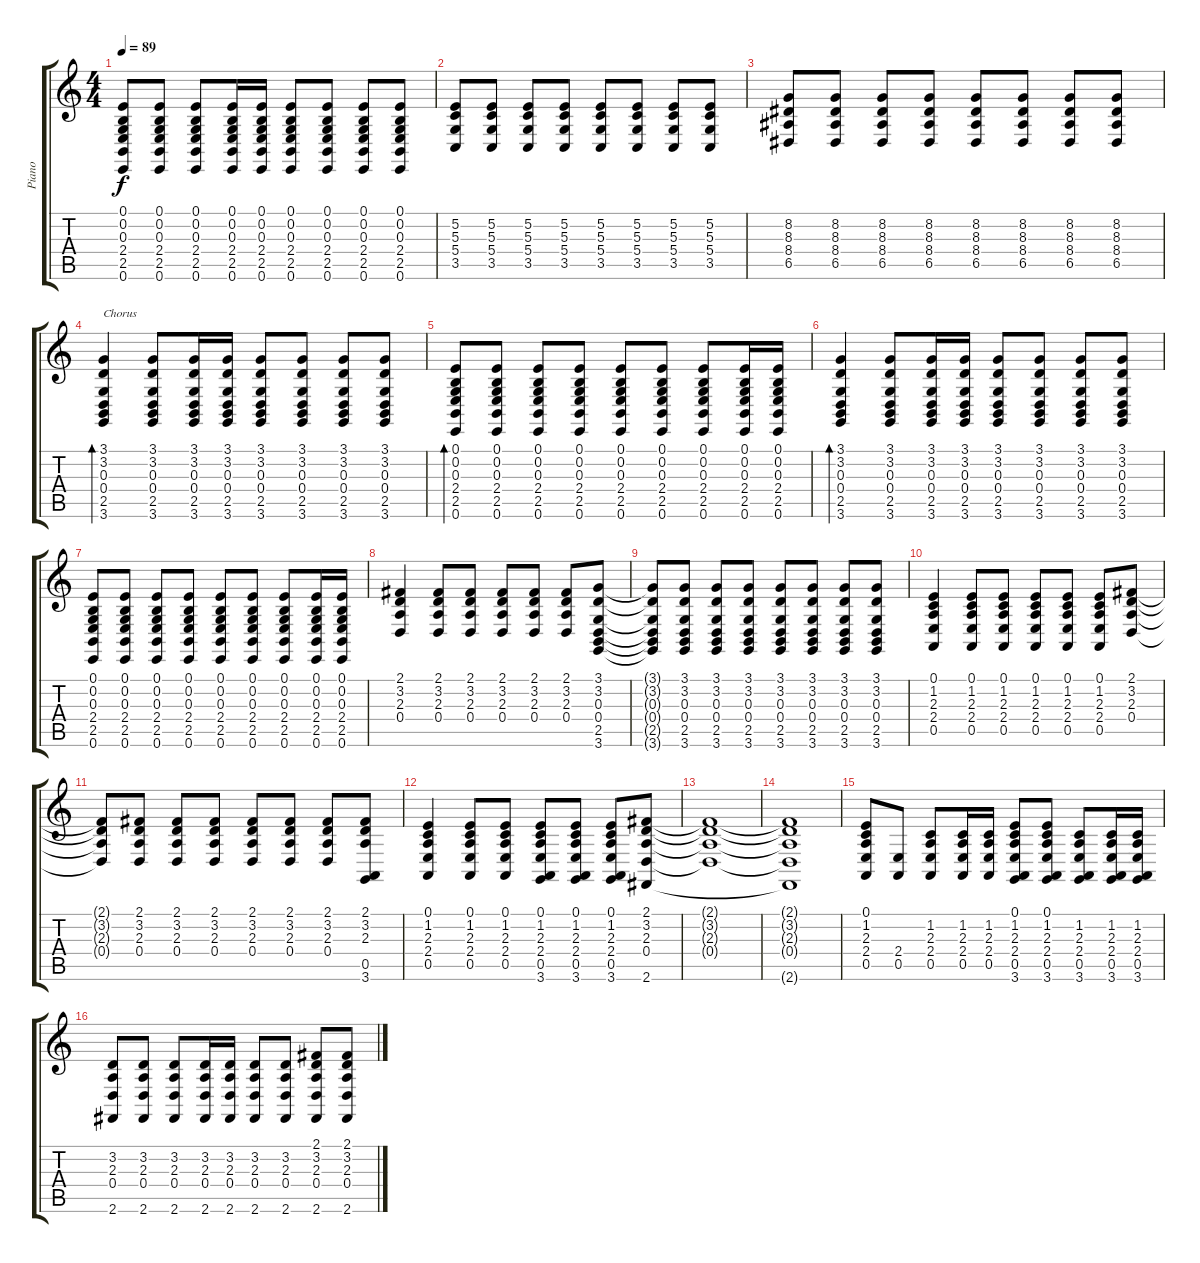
\track ("Piano" "Piano") {instrument brightacousticpiano}
\staff {score tabs}
\tuning (E4 B3 G3 D3 A2 E2) {hide}
\ts (4 4)
\tempo 89
\clef g2
\ks c
(0.1 0.2 0.3 2.4 2.5 0.6).8{dy f} (0.1 0.2 0.3 2.4 2.5 0.6).8 (0.1 0.2 0.3 2.4 2.5 0.6).8 (0.1 0.2 0.3 2.4 2.5 0.6).16 (0.1 0.2 0.3 2.4 2.5 0.6).16 (0.1 0.2 0.3 2.4 2.5 0.6).8 (0.1 0.2 0.3 2.4 2.5 0.6).8 (0.1 0.2 0.3 2.4 2.5 0.6).8 (0.1 0.2 0.3 2.4 2.5 0.6).8 |
(5.2 5.3 5.4 3.5).8 (5.2 5.3 5.4 3.5).8 (5.2 5.3 5.4 3.5).8 (5.2 5.3 5.4 3.5).8 (5.2 5.3 5.4 3.5).8 (5.2 5.3 5.4 3.5).8 (5.2 5.3 5.4 3.5).8 (5.2 5.3 5.4 3.5).8 |
(8.2 8.3 8.4 6.5).8 (8.2 8.3 8.4 6.5).8 (8.2 8.3 8.4 6.5).8 (8.2 8.3 8.4 6.5).8 (8.2 8.3 8.4 6.5).8 (8.2 8.3 8.4 6.5).8 (8.2 8.3 8.4 6.5).8 (8.2 8.3 8.4 6.5).8 |
(3.1 3.2 0.3 0.4 2.5 3.6).4{bd 60 txt "Chorus"} (3.1 3.2 0.3 0.4 2.5 3.6).8 (3.1 3.2 0.3 0.4 2.5 3.6).16 (3.1 3.2 0.3 0.4 2.5 3.6).16 (3.1 3.2 0.3 0.4 2.5 3.6).8 (3.1 3.2 0.3 0.4 2.5 3.6).8 (3.1 3.2 0.3 0.4 2.5 3.6).8 (3.1 3.2 0.3 0.4 2.5 3.6).8 |
(0.1 0.2 0.3 2.4 2.5 0.6).8{bd 60} (0.1 0.2 0.3 2.4 2.5 0.6).8 (0.1 0.2 0.3 2.4 2.5 0.6).8 (0.1 0.2 0.3 2.4 2.5 0.6).8 (0.1 0.2 0.3 2.4 2.5 0.6).8 (0.1 0.2 0.3 2.4 2.5 0.6).8 (0.1 0.2 0.3 2.4 2.5 0.6).8 (0.1 0.2 0.3 2.4 2.5 0.6).16 (0.1 0.2 0.3 2.4 2.5 0.6).16 |
(3.1 3.2 0.3 0.4 2.5 3.6).4{bd 60} (3.1 3.2 0.3 0.4 2.5 3.6).8 (3.1 3.2 0.3 0.4 2.5 3.6).16 (3.1 3.2 0.3 0.4 2.5 3.6).16 (3.1 3.2 0.3 0.4 2.5 3.6).8 (3.1 3.2 0.3 0.4 2.5 3.6).8 (3.1 3.2 0.3 0.4 2.5 3.6).8 (3.1 3.2 0.3 0.4 2.5 3.6).8 |
(0.1 0.2 0.3 2.4 2.5 0.6).8 (0.1 0.2 0.3 2.4 2.5 0.6).8 (0.1 0.2 0.3 2.4 2.5 0.6).8 (0.1 0.2 0.3 2.4 2.5 0.6).8 (0.1 0.2 0.3 2.4 2.5 0.6).8 (0.1 0.2 0.3 2.4 2.5 0.6).8 (0.1 0.2 0.3 2.4 2.5 0.6).8 (0.1 0.2 0.3 2.4 2.5 0.6).16 (0.1 0.2 0.3 2.4 2.5 0.6).16 |
(2.1 3.2 2.3 0.4).4 (2.1 3.2 2.3 0.4).8 (2.1 3.2 2.3 0.4).8 (2.1 3.2 2.3 0.4).8 (2.1 3.2 2.3 0.4).8 (2.1 3.2 2.3 0.4).8 (3.1 3.2 0.3 0.4 2.5 3.6).8 |
(3.1{t} 3.2{t} 0.3{t} 0.4{t} 2.5{t} 3.6{t}).8 (3.1 3.2 0.3 0.4 2.5 3.6).8 (3.1 3.2 0.3 0.4 2.5 3.6).8 (3.1 3.2 0.3 0.4 2.5 3.6).8 (3.1 3.2 0.3 0.4 2.5 3.6).8 (3.1 3.2 0.3 0.4 2.5 3.6).8 (3.1 3.2 0.3 0.4 2.5 3.6).8 (3.1 3.2 0.3 0.4 2.5 3.6).8 |
(0.1 1.2 2.3 2.4 0.5).4 (0.1 1.2 2.3 2.4 0.5).8 (0.1 1.2 2.3 2.4 0.5).8 (0.1 1.2 2.3 2.4 0.5).8 (0.1 1.2 2.3 2.4 0.5).8 (0.1 1.2 2.3 2.4 0.5).8 (2.1 3.2 2.3 0.4).8 |
(2.1{t} 3.2{t} 2.3{t} 0.4{t}).8 (2.1 3.2 2.3 0.4).8 (2.1 3.2 2.3 0.4).8 (2.1 3.2 2.3 0.4).8 (2.1 3.2 2.3 0.4).8 (2.1 3.2 2.3 0.4).8 (2.1 3.2 2.3 0.4).8 (2.1 3.2 2.3 0.5 3.6).8 |
(0.1 1.2 2.3 2.4 0.5).4 (0.1 1.2 2.3 2.4 0.5).8 (0.1 1.2 2.3 2.4 0.5).8 (0.1 1.2 2.3 2.4 0.5 3.6).8 (0.1 1.2 2.3 2.4 0.5 3.6).8 (0.1 1.2 2.3 2.4 0.5 3.6).8 (2.1 3.2 2.3 0.4 2.6).8 |
(2.1{t} 3.2{t} 2.3{t} 0.4{t}).1 |
(2.1{t} 3.2{t} 2.3{t} 0.4{t} 2.6{t}).1 |
(0.1 1.2 2.3 2.4 0.5).8 (2.4 0.5).8 (1.2 2.3 2.4 0.5).8 (1.2 2.3 2.4 0.5).16 (1.2 2.3 2.4 0.5).16 (0.1 1.2 2.3 2.4 0.5 3.6).8 (0.1 1.2 2.3 2.4 0.5 3.6).8 (1.2 2.3 2.4 0.5 3.6).8 (1.2 2.3 2.4 0.5 3.6).16 (1.2 2.3 2.4 0.5 3.6).16 |
(3.2 2.3 0.4 2.6).8 (3.2 2.3 0.4 2.6).8 (3.2 2.3 0.4 2.6).8 (3.2 2.3 0.4 2.6).16 (3.2 2.3 0.4 2.6).16 (3.2 2.3 0.4 2.6).8 (3.2 2.3 0.4 2.6).8 (2.1 3.2 2.3 0.4 2.6).8 (2.1 3.2 2.3 0.4 2.6).8
